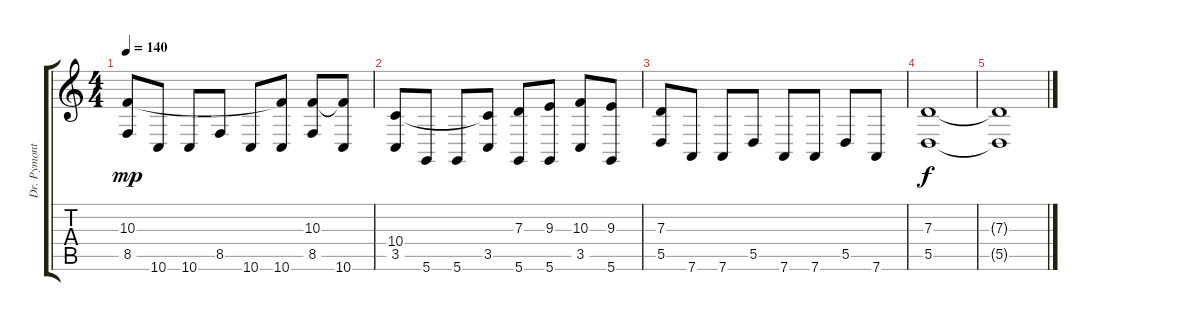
\track ("Dr. Pymonte" "Dr. Pymont") {instrument orchestralharp}
\staff {score tabs}
\tuning (E4 B3 G3 D3 A2 D2) {hide}
\ts (4 4)
\tempo 140
\clef g2
\ks c
(10.3 8.5).8{dy mp} 10.6.8 10.6.8 8.5.8 10.6.8 (10.3{t} 10.6).8 (10.3 8.5).8 (10.3{t} 10.6).8 |
(10.4 3.5).8 5.6.8 5.6.8 (10.4{t} 3.5).8 (7.3 5.6).8 (9.3 5.6).8 (10.3 3.5).8 (9.3 5.6).8 |
(7.3 5.5).8 7.6.8 7.6.8 5.5.8 7.6.8 7.6.8 5.5.8 7.6.8 |
(7.3 5.5).1{dy f} |
(7.3{t} 5.5{t}).1
